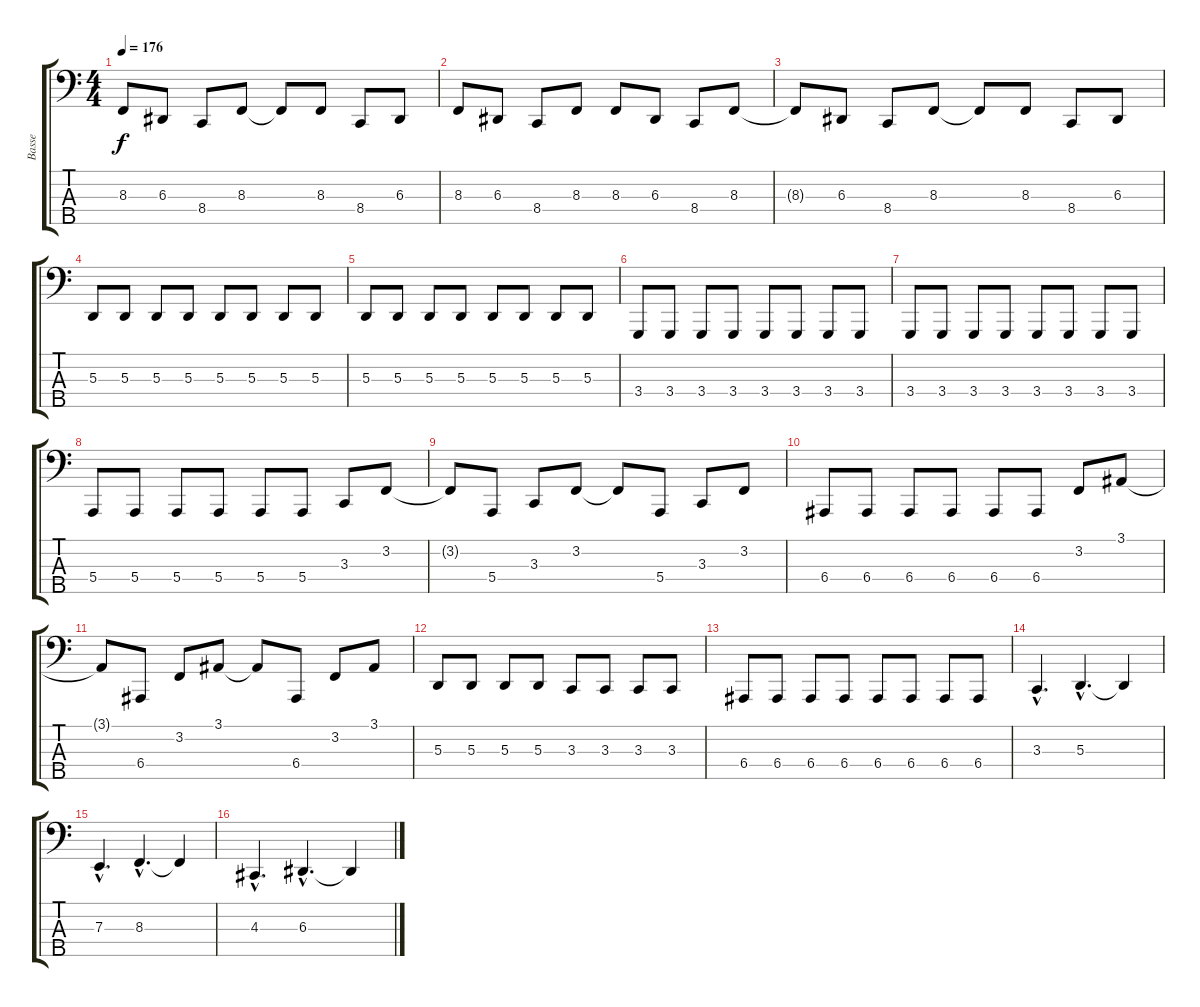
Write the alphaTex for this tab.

\track ("Basse" "Basse") {instrument lead8bassandlead}
\staff {score tabs}
\tuning (G2 D2 A1 E1 B0) {hide}
\ts (4 4)
\tempo 176
\clef f4
\ks c
8.3.8{dy f} 6.3.8 8.4.8 8.3.8 8.3{t}.8 8.3.8 8.4.8 6.3.8 |
8.3.8 6.3.8 8.4.8 8.3.8 8.3.8 6.3.8 8.4.8 8.3.8 |
8.3{t}.8 6.3.8 8.4.8 8.3.8 8.3{t}.8 8.3.8 8.4.8 6.3.8 |
5.3.8 5.3.8 5.3.8 5.3.8 5.3.8 5.3.8 5.3.8 5.3.8 |
5.3.8 5.3.8 5.3.8 5.3.8 5.3.8 5.3.8 5.3.8 5.3.8 |
3.4.8 3.4.8 3.4.8 3.4.8 3.4.8 3.4.8 3.4.8 3.4.8 |
3.4.8 3.4.8 3.4.8 3.4.8 3.4.8 3.4.8 3.4.8 3.4.8 |
5.4.8 5.4.8 5.4.8 5.4.8 5.4.8 5.4.8 3.3.8 3.2.8 |
3.2{t}.8 5.4.8 3.3.8 3.2.8 3.2{t}.8 5.4.8 3.3.8 3.2.8 |
6.4.8 6.4.8 6.4.8 6.4.8 6.4.8 6.4.8 3.2.8 3.1.8 |
3.1{t}.8 6.4.8 3.2.8 3.1.8 3.1{t}.8 6.4.8 3.2.8 3.1.8 |
5.3.8 5.3.8 5.3.8 5.3.8 3.3.8 3.3.8 3.3.8 3.3.8 |
6.4.8 6.4.8 6.4.8 6.4.8 6.4.8 6.4.8 6.4.8 6.4.8 |
3.3{hac}.4{d} 5.3{hac}.4{d} 5.3{t}.4 |
7.3{hac}.4{d} 8.3{hac}.4{d} 8.3{t}.4 |
4.3{hac}.4{d} 6.3{hac}.4{d} 6.3{t}.4
